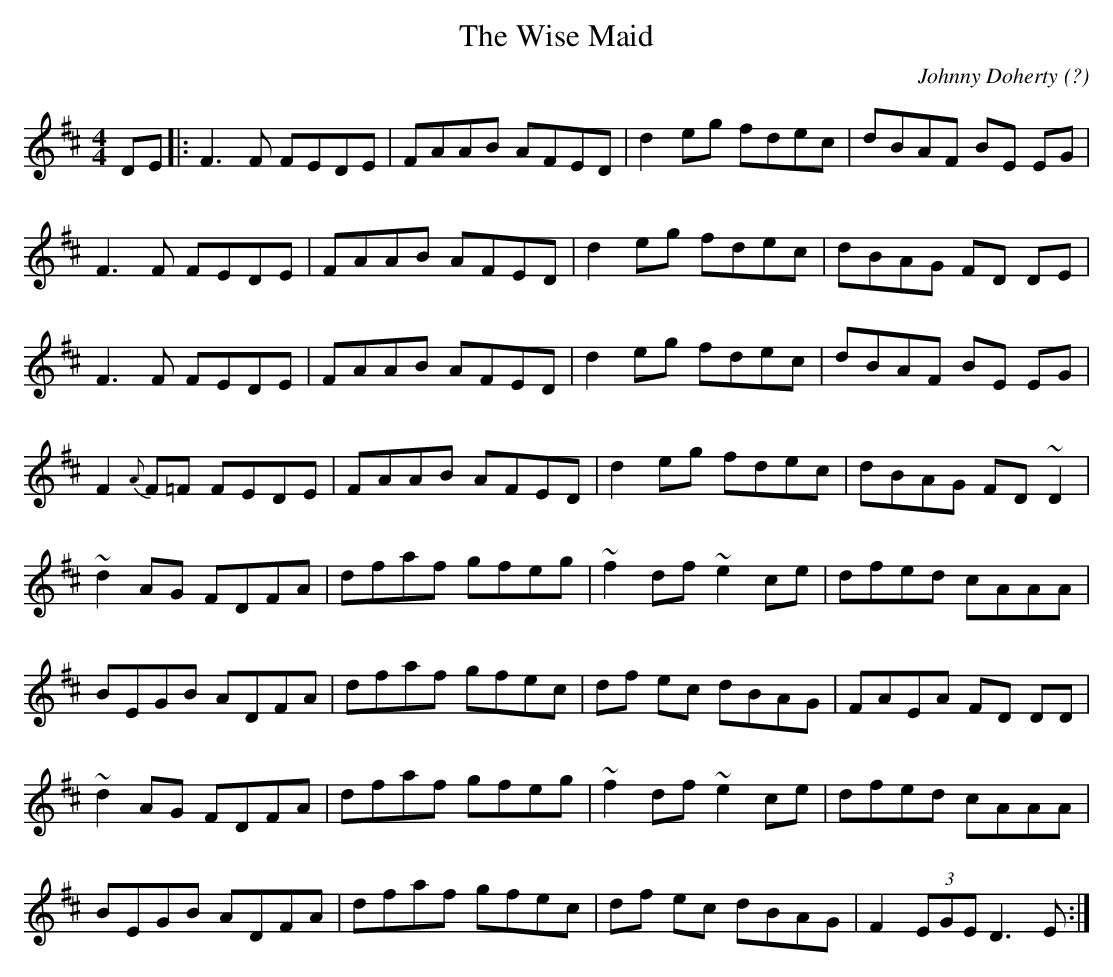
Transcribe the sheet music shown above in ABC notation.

X:1
T:Wise Maid, The
C:Johnny Doherty (?)
M:4/4
K:D
DE|:F3 F FEDE|FAAB AFED|d2 eg fdec|dBAF BE EG|
F3 F FEDE|FAAB AFED|d2 eg fdec|dBAG FD DE|
F3 F FEDE|FAAB AFED|d2 eg fdec|dBAF BE EG|
F2 {A}F=F FEDE|FAAB AFED|d2 eg fdec|dBAG FD ~D2|
~d2 AG FDFA|dfaf gfeg|~f2 df ~e2 ce|dfed cAAA|
BEGB ADFA|dfaf gfec|df ec dBAG|FAEA FD DD|
~d2 AG FDFA|dfaf gfeg|~f2 df ~e2 ce|dfed cAAA|
BEGB ADFA|dfaf gfec|df ec dBAG|F2(3EGE D3E:|
